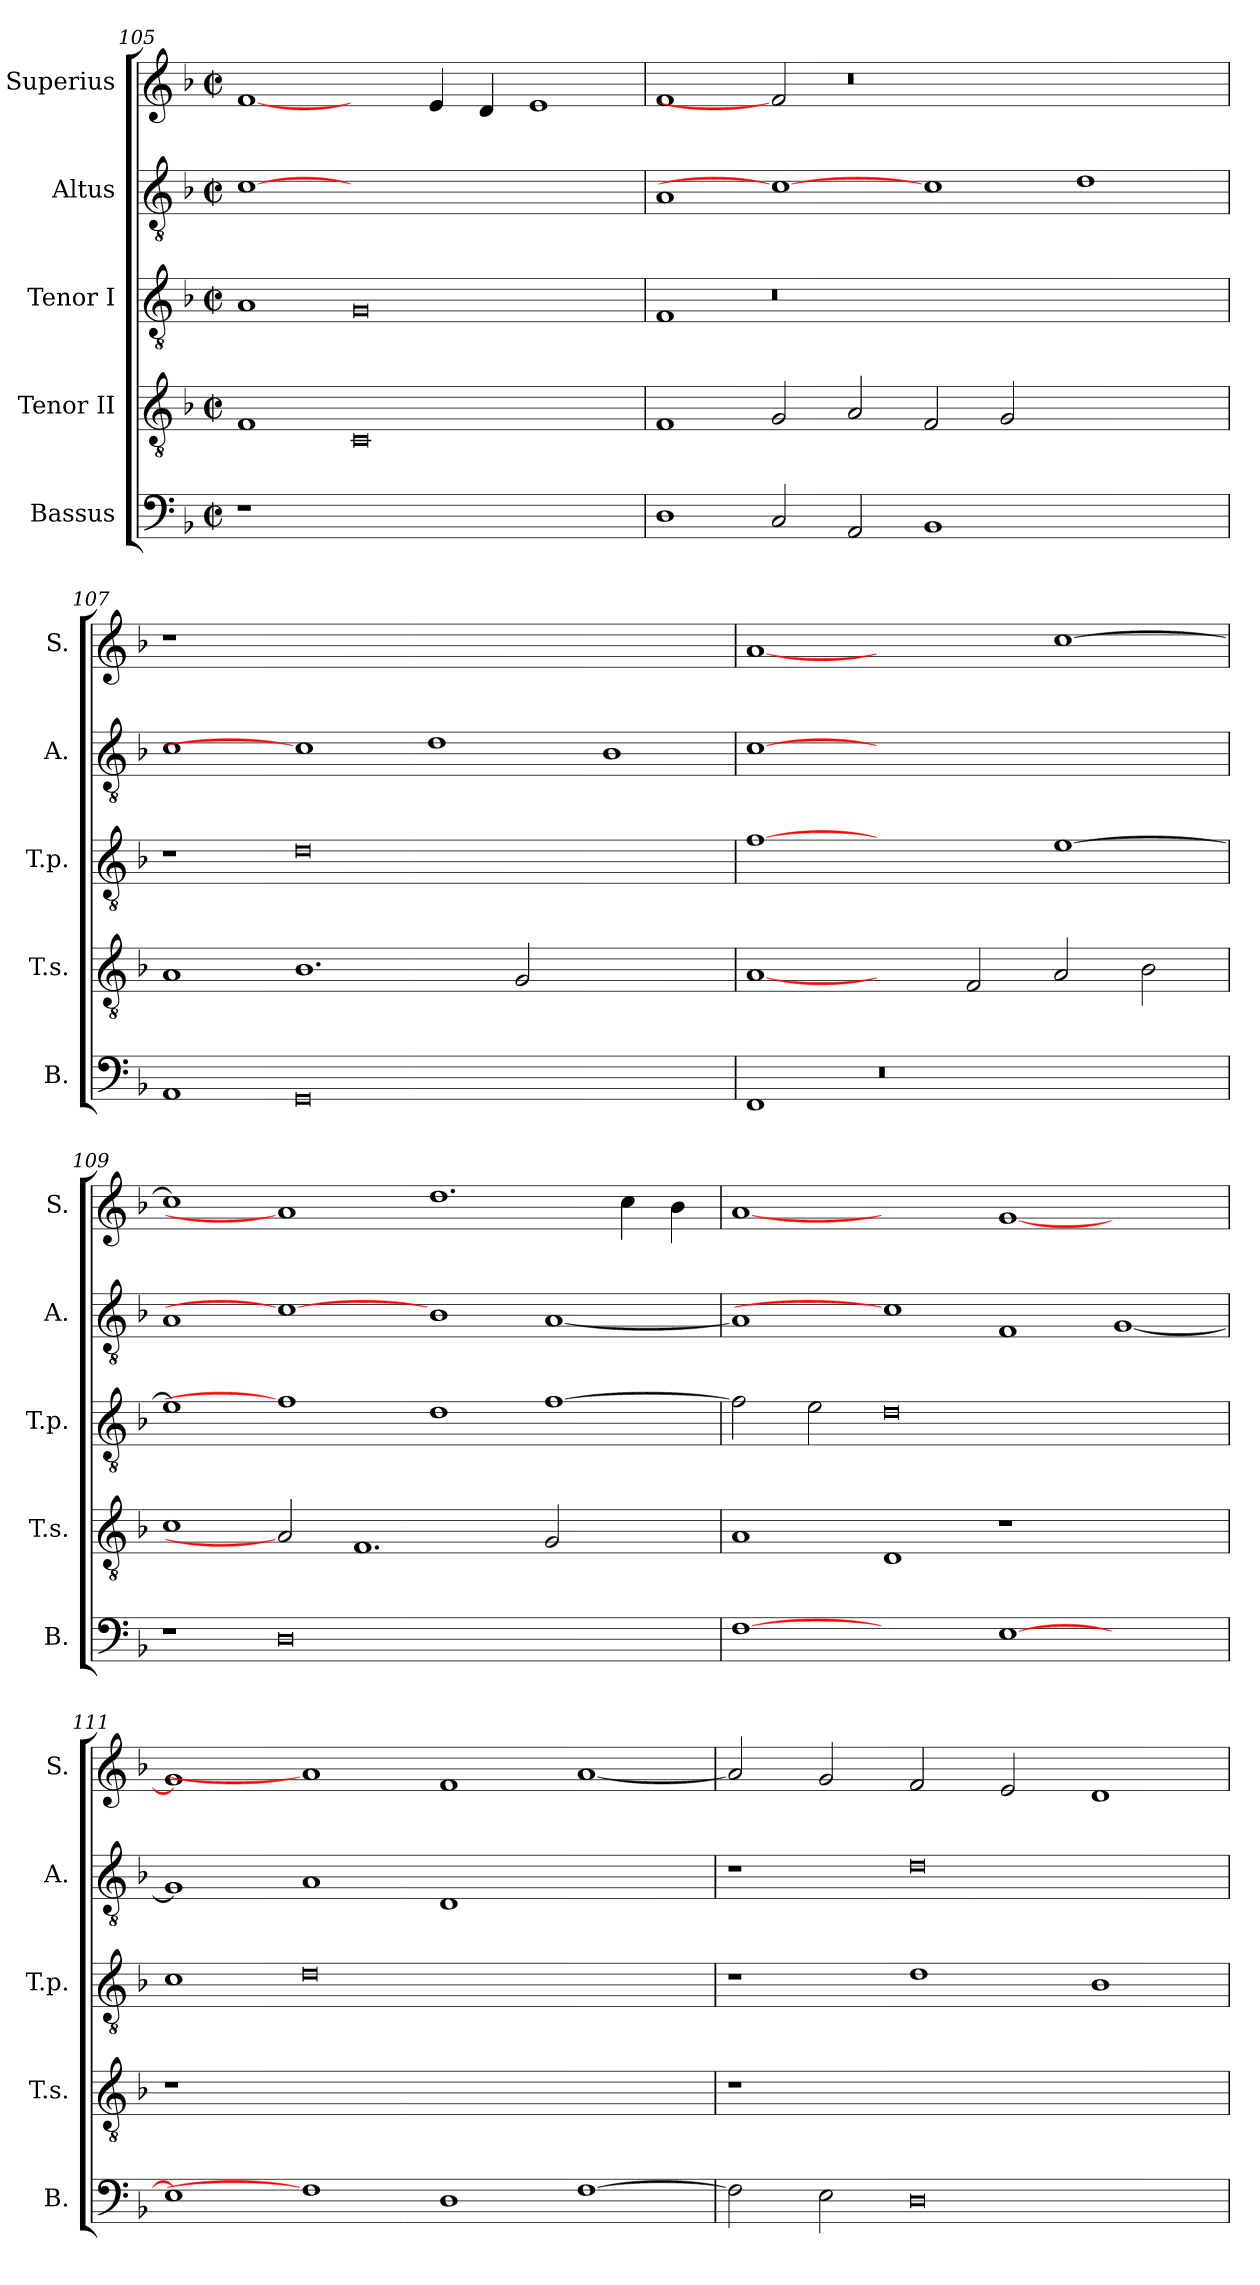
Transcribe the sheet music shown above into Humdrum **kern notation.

**kern	**kern	**kern	**kern	**kern
*part5	*part4	*part3	*part2	*part1
*staff5	*staff4	*staff3	*staff2	*staff1
*I"Bassus	*I"Tenor II	*I"Tenor I	*I"Altus	*I"Superius
*I'B.	*I'T.s.	*I'T.p.	*I'A.	*I'S.
*clefF4	*clefGv2	*clefGv2	*clefGv2	*clefG2
*	*ITrd7c12	*ITrd7c12	*ITrd7c12	*
*k[b-]	*k[b-]	*k[b-]	*k[b-]	*k[b-]
*F:	*F:	*F:	*F:	*F:
*M2/2	*M2/2	*M2/2	*M2/2	*M2/2
*met(c|)	*met(c|)	*met(c|)	*met(c|)	*met(c|)
=105	=105	=105	=105	=105
!LO:N:vis=1	!	!	!	!
1r	1FFi	1AAi	[1Ci	[1fi
0ryy	0CCi	0GGi	0ryy	2ryy
.	.	.	.	4ei/
.	.	.	.	4di/
.	.	.	.	1ei
=106	=106	=106	=106	=106
1Di	1FFi	1FFi	1AAi	1fi
2Ci/	2GGi/	0r	1Ci_	2fi]
2AAi/	2AAi/	.	.	0r
1BB-i	2FFi/	.	1Ci	.
.	2GGi/	.	.	.
1ryy	1ryy	1ryy	1Di	.
.	.	.	.	2ryy
!!LO:LB:g=z
=107	=107	=107	=107	=107
!	!	!	!	!LO:N:vis=1
1AAi	1AAi	1r	1Ci	1r
0GGi	1.BB-i	0Di	1Ci]	0.ryy
.	.	.	1Di	.
.	2GGi/	.	.	.
1ryy	1ryy	1ryy	1BB-i	.
=108	=108	=108	=108	=108
1FFi	[1AAi	[1Fi	[1Ci	[1ai
0r	2ryy	1ryy	0ryy	1ryy
.	2FFi/	.	.	.
.	2AAi/	[>1Ei	.	[>1cci
.	2BB-i\	.	.	.
=109	=109	=109	=109	=109
1r	1Ci	1Ei]	1AAi	1cci]
0Di	2AAi]	1Fi]	1Ci_	1ai]
.	1.FFi	.	.	.
.	.	1Di	1BB-i	1.ddi
1ryy	2GGi/	[>1Fi	[<1AAi	.
.	2ryy	.	.	4cci\
.	.	.	.	4b-i\
=110	=110	=110	=110	=110
[1Fi	1AAi	2Fi\]	1AAi]	[1ai
.	.	2Ei\	.	.
1ryy	1DDi	0Di	1Ci]	1ryy
[>1Ei	1r	.	1FFi	[<1gi
1ryy	1ryy	1ryy	[<1GGi	1ryy
!!LO:PB:g=z
=111	=111	=111	=111	=111
!	!LO:N:vis=1	!	!	!
1Ei]	1r	1Ci	1GGi]	1gi]
1Fi]	0.ryy	0Di	1AAi	1ai]
1Di	.	.	1DDi	1fi
[>1Fi	.	1ryy	1ryy	[<1ai
=112	=112	=112	=112	=112
!	!LO:N:vis=1	!	!	!
2Fi\]	1r	1r	1r	2ai/]
2Ei\	.	.	.	2gi/
0Di	0ryy	1Di	0Di	2fi/
.	.	.	.	2ei/
.	.	1BB-i	.	1di
=	=	=	=	=
*-	*-	*-	*-	*-
